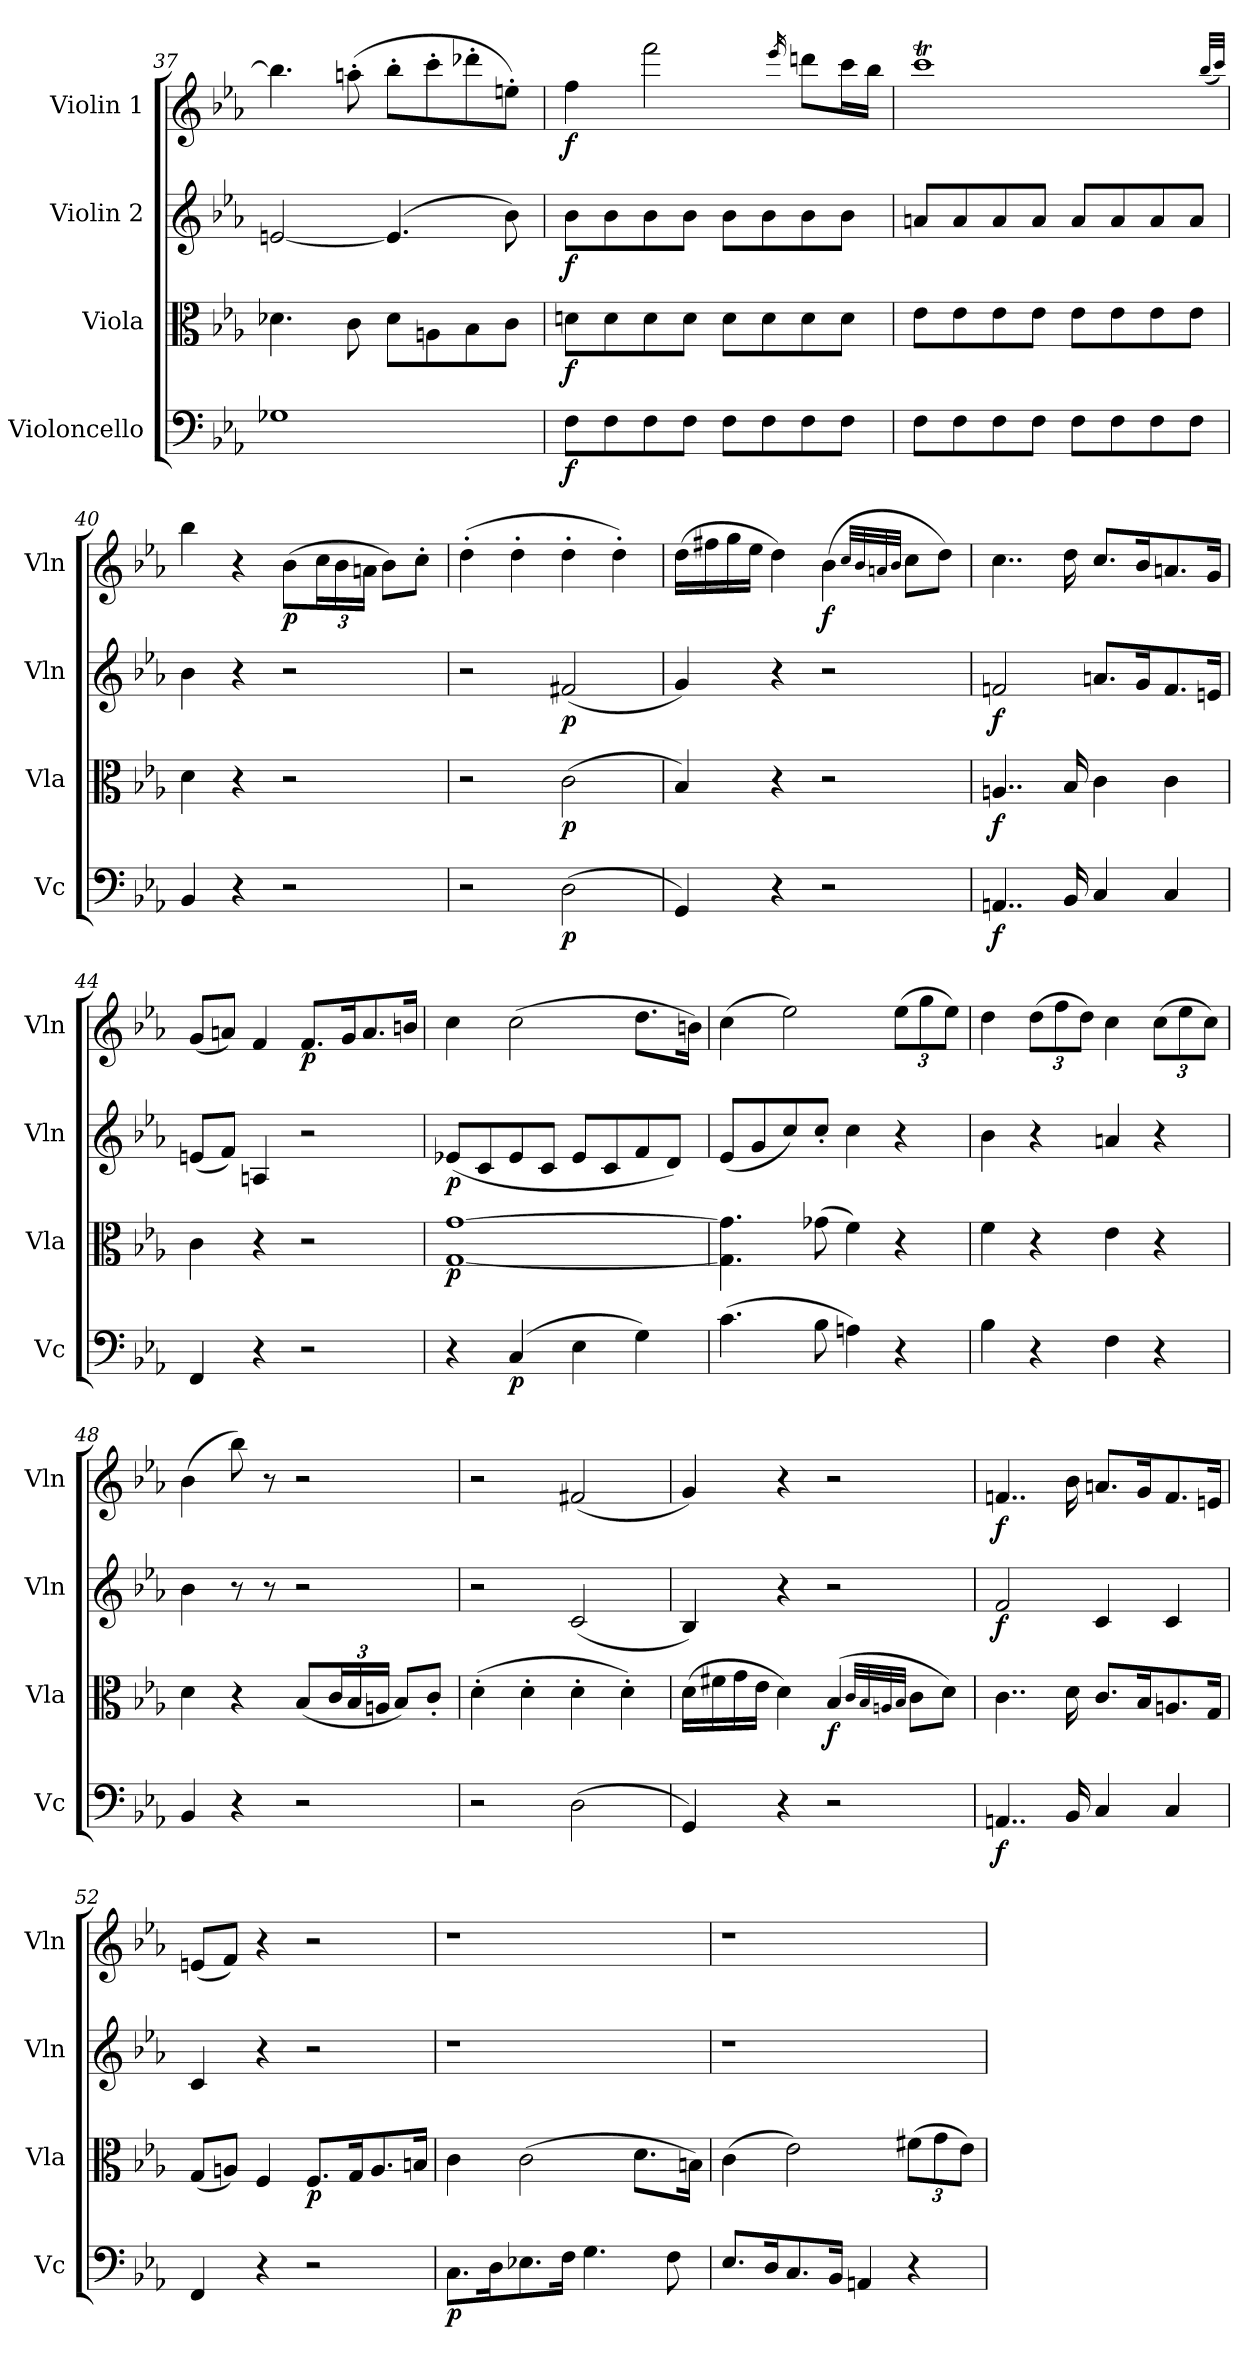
**kern	**dynam	**kern	**dynam	**kern	**dynam	**kern	**dynam
*part4	*part4	*part3	*part3	*part2	*part2	*part1	*part1
*staff4	*staff4	*staff3	*staff3	*staff2	*staff2	*staff1	*staff1
*I"Violoncello	*	*I"Viola	*	*I"Violin 2	*	*I"Violin 1	*
*I'Vc	*	*I'Vla	*	*I'Vln	*	*I'Vln	*
*clefF4	*	*clefC3	*	*clefG2	*	*clefG2	*
*k[b-e-a-]	*	*k[b-e-a-]	*	*k[b-e-a-]	*	*k[b-e-a-]	*
=37	=37	=37	=37	=37	=37	=37	=37
1G-X	.	4.d-X\	.	[2en/	.	4.bb-\]	.
.	.	8c\	.	.	.	(8aan'\	.
.	.	8d-\L	.	(4.e/]	.	8bb-'\L	.
.	.	8An\	.	.	.	8ccc'\	.
.	.	8B-\	.	.	.	8ddd-X'\	.
.	.	8c\J	.	8b-\)	.	8een'\J)	.
!!LO:LB:g=z
=38	=38	=38	=38	=38	=38	=38	=38
!	!LO:DY:b	!	!LO:DY:b	!	!LO:DY:b	!	!LO:DY:b
8F\L	f	8dn\L	f	8b-\L	f	4ff\	f
8F\	.	8d\	.	8b-\	.	.	.
8F\	.	8d\	.	8b-\	.	2fff\	.
8F\J	.	8d\J	.	8b-\J	.	.	.
8F\L	.	8d\L	.	8b-\L	.	.	.
8F\	.	8d\	.	8b-\	.	.	.
.	.	.	.	.	.	16qeee-/	.
8F\	.	8d\	.	8b-\	.	8dddn\L	.
8F\J	.	8d\J	.	8b-\J	.	16ccc\L	.
.	.	.	.	.	.	16bb-\JJ	.
=39	=39	=39	=39	=39	=39	=39	=39
8F\L	.	8e-\L	.	8an/L	.	1cccT	.
8F\	.	8e-\	.	8a/	.	.	.
8F\	.	8e-\	.	8a/	.	.	.
8F\J	.	8e-\J	.	8a/J	.	.	.
8F\L	.	8e-\L	.	8a/L	.	.	.
8F\	.	8e-\	.	8a/	.	.	.
8F\	.	8e-\	.	8a/	.	.	.
8F\J	.	8e-\J	.	8a/J	.	.	.
.	.	.	.	.	.	(32qbb-/LLL	.
.	.	.	.	.	.	32qccc/JJJ)	.
!!LO:LB:g=z
=40	=40	=40	=40	=40	=40	=40	=40
4BB-/	.	4d\	.	4b-\	.	4bb-\	.
4r	.	4r	.	4r	.	4r	.
!	!	!	!	!	!	!	!LO:DY:b
2r	.	2r	.	2r	.	(8b-\L	p
*	*	*	*	*	*	*Xbrackettup	*
.	.	.	.	.	.	24cc\L	.
.	.	.	.	.	.	24b-\	.
.	.	.	.	.	.	24an\JJ	.
.	.	.	.	.	.	8b-\L)	.
.	.	.	.	.	.	8cc'\J	.
=41	=41	=41	=41	=41	=41	=41	=41
2r	.	2r	.	2r	.	(4dd'\	.
.	.	.	.	.	.	4dd'\	.
!	!LO:DY:b	!	!LO:DY:b	!	!LO:DY:b	!	!
(2D\	p	(2c\	p	(2f#X/	p	4dd'\	.
.	.	.	.	.	.	4dd'\)	.
=42	=42	=42	=42	=42	=42	=42	=42
4GG/)	.	4B-/)	.	4g/)	.	(16dd\LL	.
.	.	.	.	.	.	16ff#X\	.
.	.	.	.	.	.	16gg\	.
.	.	.	.	.	.	16ee-\JJ	.
4r	.	4r	.	4r	.	4dd\)	.
!	!	!	!	!	!	!	!LO:DY:b
2r	.	2r	.	2r	.	(4b-\	f
.	.	.	.	.	.	32qcc/LLL	.
.	.	.	.	.	.	32qb-/	.
.	.	.	.	.	.	32qan/	.
.	.	.	.	.	.	32qb-/JJJ	.
.	.	.	.	.	.	8cc\L	.
.	.	.	.	.	.	8dd\J)	.
=43	=43	=43	=43	=43	=43	=43	=43
!	!LO:DY:b	!	!LO:DY:b	!	!LO:DY:b	!	!
4..AAn/	f	4..An/	f	2fn/	f	4..cc\	.
16BB-/	.	16B-/	.	.	.	16dd\	.
4C/	.	4c\	.	8.an/L	.	8.cc/L	.
.	.	.	.	16g/K	.	16b-/K	.
4C/	.	4c\	.	8.f/	.	8.an/	.
.	.	.	.	16en/Jk	.	16g/Jk	.
=44	=44	=44	=44	=44	=44	=44	=44
4FF/	.	4c\	.	(8en/L	.	(8g/L	.
.	.	.	.	8f/J)	.	8an/J)	.
4r	.	4r	.	4An/	.	4f/	.
!	!	!	!	!	!	!	!LO:DY:b
2r	.	2r	.	2r	.	8.f/L	p
.	.	.	.	.	.	16g/K	.
.	.	.	.	.	.	8.a/	.
.	.	.	.	.	.	16bn/Jk	.
=45	=45	=45	=45	=45	=45	=45	=45
!	!	!	!LO:DY:b	!	!LO:DY:b	!	!
4r	.	[1G [1g	p	(8e-X/L	p	4cc\	.
.	.	.	.	8c/	.	.	.
!	!LO:DY:b	!	!	!	!	!	!
(4C/	p	.	.	8e-/	.	(2cc\	.
.	.	.	.	8c/J	.	.	.
4E-\	.	.	.	8e-/L	.	.	.
.	.	.	.	8c/	.	.	.
4G\)	.	.	.	8f/	.	8.dd\L	.
.	.	.	.	8d/J)	.	.	.
.	.	.	.	.	.	16bn\Jk)	.
!!LO:LB:g=z
=46	=46	=46	=46	=46	=46	=46	=46
(4.c\	.	4.G\] 4.g\]	.	(8e-/L	.	(4cc\	.
.	.	.	.	8g/	.	.	.
.	.	.	.	8cc/)	.	2ee-\)	.
8B-\	.	(8g-X\	.	8cc'/J	.	.	.
4An\)	.	4f\)	.	4cc\	.	.	.
4r	.	4r	.	4r	.	(12ee-\L	.
.	.	.	.	.	.	12gg\	.
.	.	.	.	.	.	12ee-\J)	.
=47	=47	=47	=47	=47	=47	=47	=47
4B-\	.	4f\	.	4b-\	.	4dd\	.
4r	.	4r	.	4r	.	(12dd\L	.
.	.	.	.	.	.	12ff\	.
.	.	.	.	.	.	12dd\J)	.
4F\	.	4e-\	.	4an/	.	4cc\	.
4r	.	4r	.	4r	.	(12cc\L	.
.	.	.	.	.	.	12ee-\	.
.	.	.	.	.	.	12cc\J)	.
!!LO:LB:g=z
=48	=48	=48	=48	=48	=48	=48	=48
4BB-/	.	4d\	.	4b-\	.	(4b-\	.
4r	.	4r	.	8r	.	8bb-\)	.
.	.	.	.	8r	.	8r	.
2r	.	(8B-/L	.	2r	.	2r	.
*	*	*Xbrackettup	*	*	*	*	*
.	.	24c/L	.	.	.	.	.
.	.	24B-/	.	.	.	.	.
.	.	24An/JJ	.	.	.	.	.
.	.	8B-/L)	.	.	.	.	.
.	.	8c'/J	.	.	.	.	.
=49	=49	=49	=49	=49	=49	=49	=49
2r	.	(4d'\	.	2r	.	2r	.
.	.	4d'\	.	.	.	.	.
(2D\	.	4d'\	.	(2c/	.	(2f#X/	.
.	.	4d'\)	.	.	.	.	.
=50	=50	=50	=50	=50	=50	=50	=50
4GG/)	.	(16d\LL	.	4B-/)	.	4g/)	.
.	.	16f#X\	.	.	.	.	.
.	.	16g\	.	.	.	.	.
.	.	16e-\JJ	.	.	.	.	.
4r	.	4d\)	.	4r	.	4r	.
!	!	!	!LO:DY:b	!	!	!	!
2r	.	(4B-/	f	2r	.	2r	.
.	.	32qc/LLL	.	.	.	.	.
.	.	32qB-/	.	.	.	.	.
.	.	32qAn/	.	.	.	.	.
.	.	32qB-/JJJ	.	.	.	.	.
.	.	8c\L	.	.	.	.	.
.	.	8d\J)	.	.	.	.	.
=51	=51	=51	=51	=51	=51	=51	=51
!	!LO:DY:b	!	!	!	!LO:DY:b	!	!LO:DY:b
4..AAn/	f	4..c\	.	2f/	f	4..fn/	f
16BB-/	.	16d\	.	.	.	16b-\	.
4C/	.	8.c/L	.	4c/	.	8.an/L	.
.	.	16B-/K	.	.	.	16g/K	.
4C/	.	8.An/	.	4c/	.	8.f/	.
.	.	16G/Jk	.	.	.	16en/Jk	.
=52	=52	=52	=52	=52	=52	=52	=52
4FF/	.	(8G/L	.	4c/	.	(8en/L	.
.	.	8An/J)	.	.	.	8f/J)	.
4r	.	4F/	.	4r	.	4r	.
!	!	!	!LO:DY:b	!	!	!	!
2r	.	8.F/L	p	2r	.	2r	.
.	.	16G/K	.	.	.	.	.
.	.	8.A/	.	.	.	.	.
.	.	16Bn/Jk	.	.	.	.	.
=53	=53	=53	=53	=53	=53	=53	=53
!	!LO:DY:b	!	!	!	!	!	!
8.C\L	p	4c\	.	1r	.	1r	.
16D\K	.	.	.	.	.	.	.
8.E-X\	.	(2c\	.	.	.	.	.
16F\Jk	.	.	.	.	.	.	.
4.G\	.	.	.	.	.	.	.
.	.	8.d\L	.	.	.	.	.
8F\	.	.	.	.	.	.	.
.	.	16Bn\Jk)	.	.	.	.	.
!!LO:PB:g=z
=54	=54	=54	=54	=54	=54	=54	=54
8.E-/L	.	(4c\	.	1r	.	1r	.
16D/K	.	.	.	.	.	.	.
8.C/	.	2e-\)	.	.	.	.	.
16BB-/Jk	.	.	.	.	.	.	.
4AAn/	.	.	.	.	.	.	.
4r	.	(12f#X\L	.	.	.	.	.
.	.	12g\	.	.	.	.	.
.	.	12e-\J)	.	.	.	.	.
=	=	=	=	=	=	=	=
*-	*-	*-	*-	*-	*-	*-	*-
